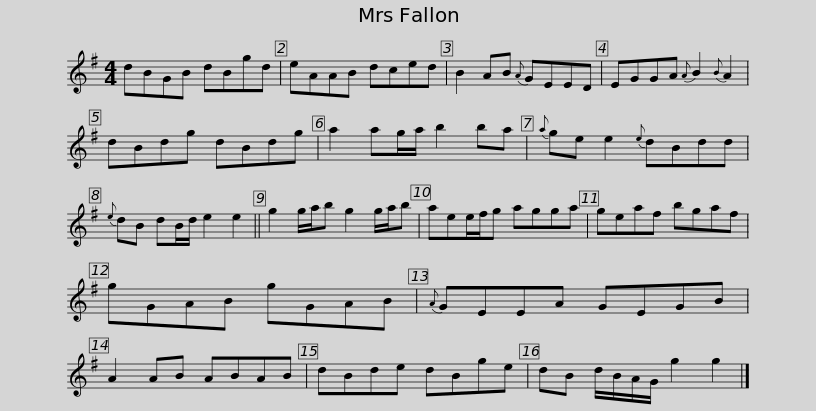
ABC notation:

X:1
L:1/8
M:4/4
I:linebreak $
K:G
V:1 treble
V:1
 dBGB dBgd | eAAB dced | B2 AB{A} GEED | EGGA{A} B2{B} A2 | dBdg dBdg |$ %5
 a2 ag/a/ b2 ba |{a} ge e2{e} dBdd |{e} dB dB/d/ e2 e2 || g2 g/a/b g2 g/a/b | aee/f/g agga |$ %10
 geaf bgaf | gGAB gGAB |{A} GEEA GEGB | A2 AB ABAB | dBde dBge |$ %15
 dB d/B/A/G/ g2 g2 |] %16
